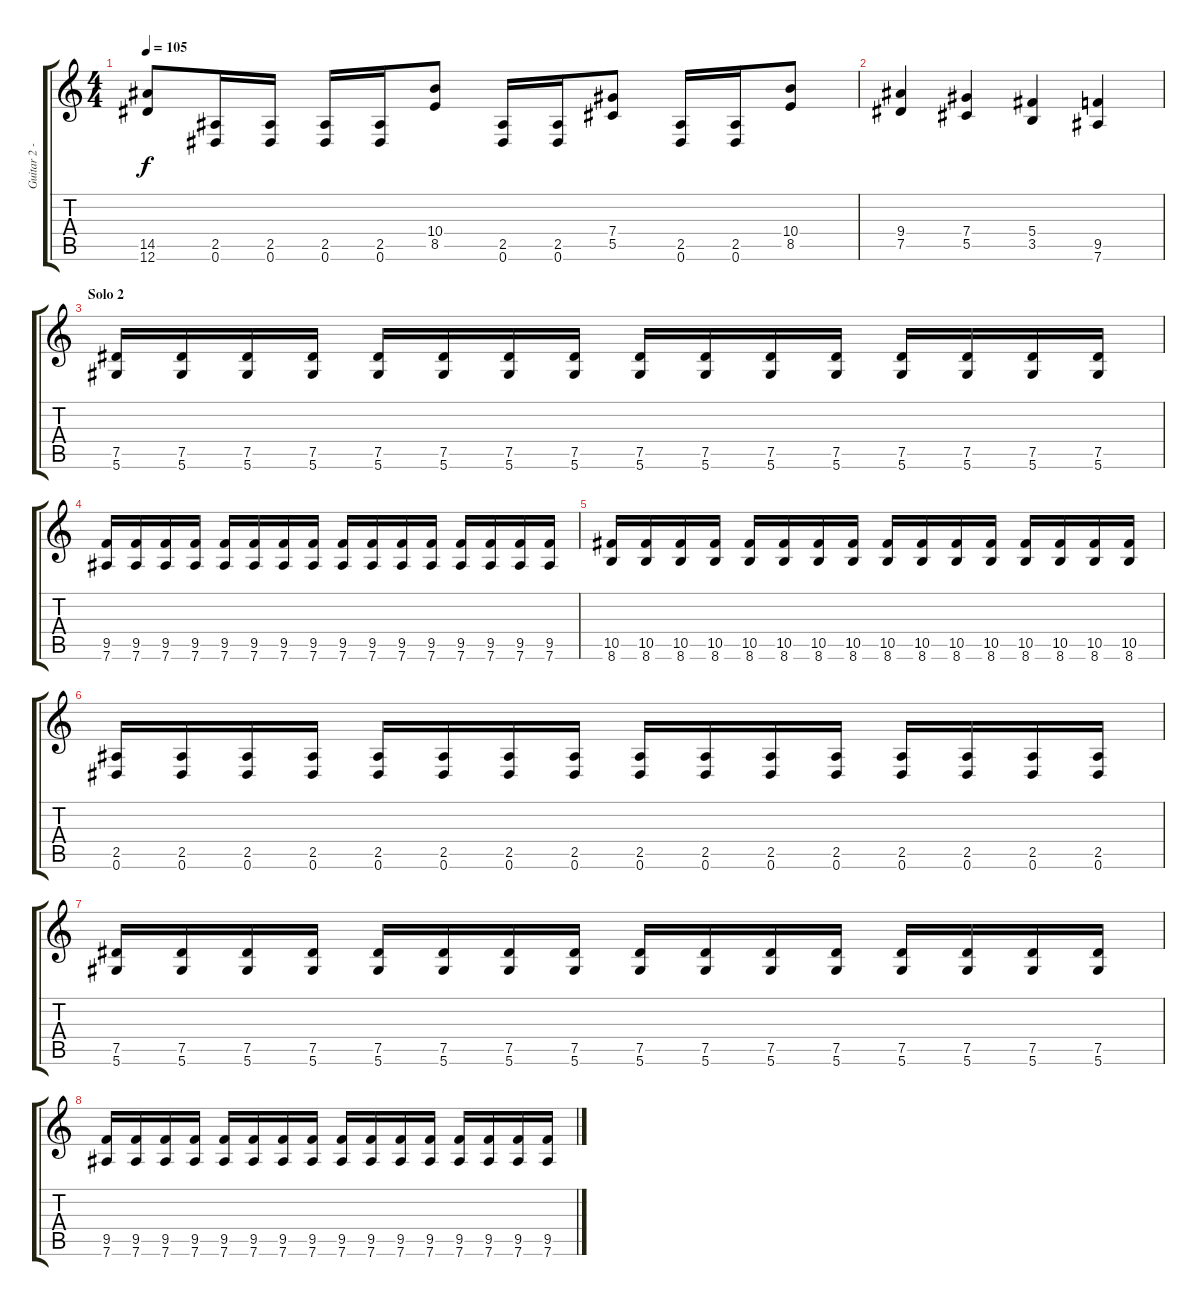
\track ("Guitar 2 - BG" "Guitar 2 -") {instrument distortionguitar}
\staff {score tabs}
\tuning (Eb4 Bb3 Gb3 Db3 Ab2 Eb2) {hide}
\ts (4 4)
\tempo 105
\clef g2
\ks c
(14.5 12.6).8{dy f} (2.5 0.6).16 (2.5 0.6).16 (2.5 0.6).16 (2.5 0.6).16 (10.4 8.5).8 (2.5 0.6).16 (2.5 0.6).16 (7.4 5.5).8 (2.5 0.6).16 (2.5 0.6).16 (10.4 8.5).8 |
(9.4 7.5).4 (7.4 5.5).4 (5.4 3.5).4 (9.5 7.6).4 |
\section ("" "Solo 2")
(7.5 5.6).16 (7.5 5.6).16 (7.5 5.6).16 (7.5 5.6).16 (7.5 5.6).16 (7.5 5.6).16 (7.5 5.6).16 (7.5 5.6).16 (7.5 5.6).16 (7.5 5.6).16 (7.5 5.6).16 (7.5 5.6).16 (7.5 5.6).16 (7.5 5.6).16 (7.5 5.6).16 (7.5 5.6).16 |
(9.5 7.6).16 (9.5 7.6).16 (9.5 7.6).16 (9.5 7.6).16 (9.5 7.6).16 (9.5 7.6).16 (9.5 7.6).16 (9.5 7.6).16 (9.5 7.6).16 (9.5 7.6).16 (9.5 7.6).16 (9.5 7.6).16 (9.5 7.6).16 (9.5 7.6).16 (9.5 7.6).16 (9.5 7.6).16 |
(10.5 8.6).16 (10.5 8.6).16 (10.5 8.6).16 (10.5 8.6).16 (10.5 8.6).16 (10.5 8.6).16 (10.5 8.6).16 (10.5 8.6).16 (10.5 8.6).16 (10.5 8.6).16 (10.5 8.6).16 (10.5 8.6).16 (10.5 8.6).16 (10.5 8.6).16 (10.5 8.6).16 (10.5 8.6).16 |
(2.5 0.6).16 (2.5 0.6).16 (2.5 0.6).16 (2.5 0.6).16 (2.5 0.6).16 (2.5 0.6).16 (2.5 0.6).16 (2.5 0.6).16 (2.5 0.6).16 (2.5 0.6).16 (2.5 0.6).16 (2.5 0.6).16 (2.5 0.6).16 (2.5 0.6).16 (2.5 0.6).16 (2.5 0.6).16 |
(7.5 5.6).16 (7.5 5.6).16 (7.5 5.6).16 (7.5 5.6).16 (7.5 5.6).16 (7.5 5.6).16 (7.5 5.6).16 (7.5 5.6).16 (7.5 5.6).16 (7.5 5.6).16 (7.5 5.6).16 (7.5 5.6).16 (7.5 5.6).16 (7.5 5.6).16 (7.5 5.6).16 (7.5 5.6).16 |
(9.5 7.6).16 (9.5 7.6).16 (9.5 7.6).16 (9.5 7.6).16 (9.5 7.6).16 (9.5 7.6).16 (9.5 7.6).16 (9.5 7.6).16 (9.5 7.6).16 (9.5 7.6).16 (9.5 7.6).16 (9.5 7.6).16 (9.5 7.6).16 (9.5 7.6).16 (9.5 7.6).16 (9.5 7.6).16
